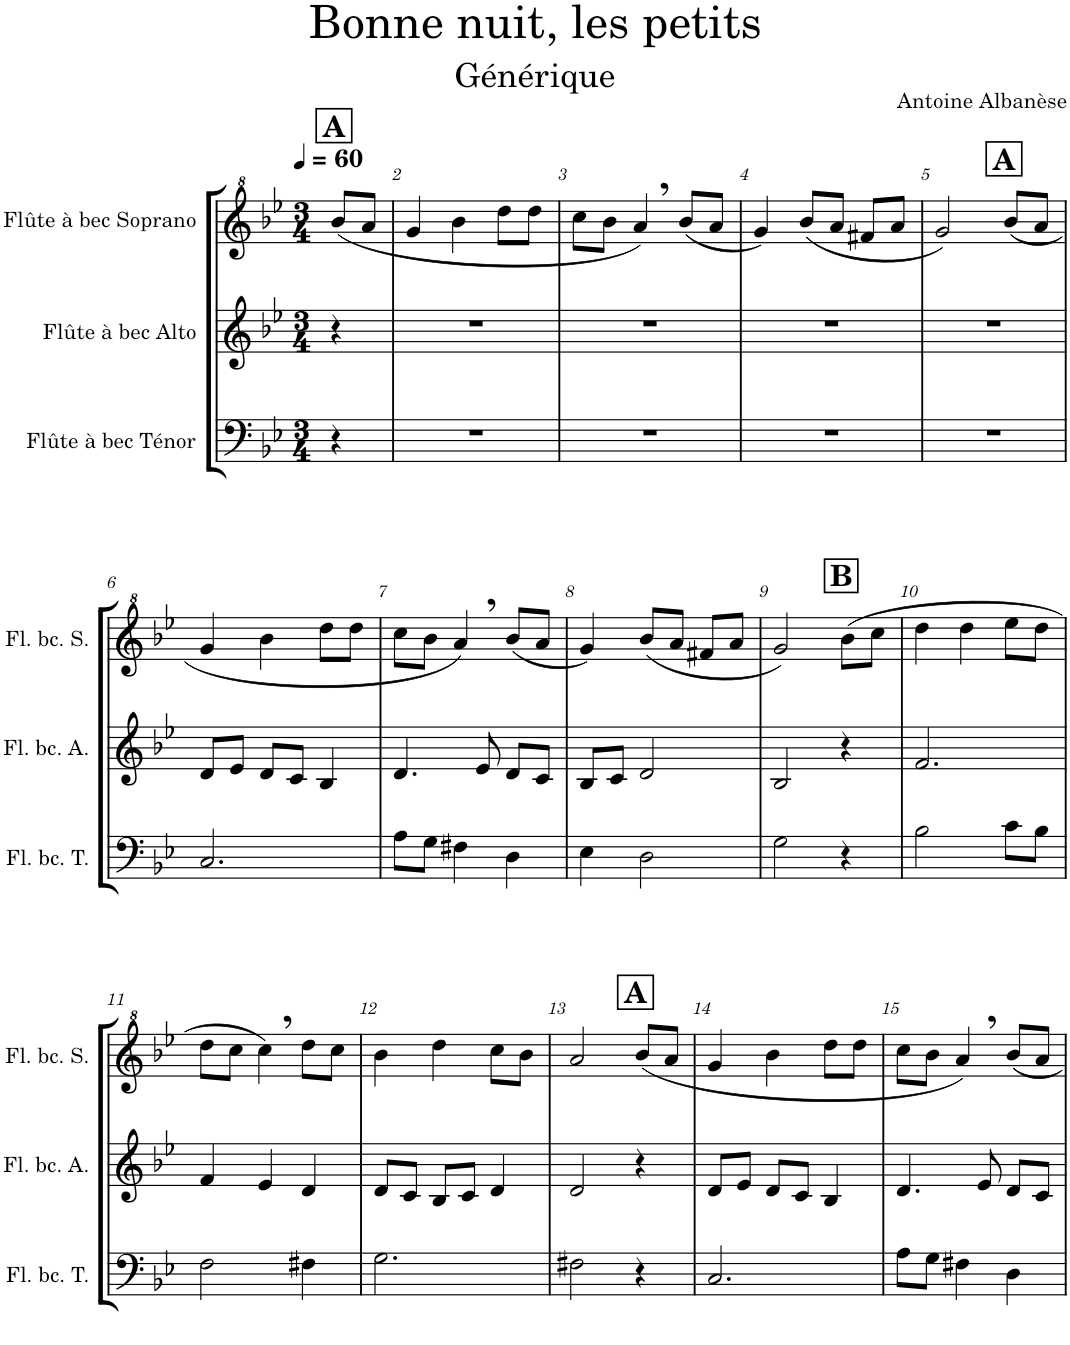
**kern	**kern	**kern
*part3	*part2	*part1
*staff3	*staff2	*staff1
*I"Flûte à bec Ténor	*I"Flûte à bec Alto	*I"Flûte à bec Soprano
*I'Fl. bc. T.	*I'Fl. bc. A.	*I'Fl. bc. S.
*clefF4	*clefG2	*clefG^2
*k[b-e-]	*k[b-e-]	*k[b-e-]
*M3/4	*M3/4	*M3/4
*MM60	*MM60	*MM60
!!LO:REH:place=s1:a:B:cj:fs=14:t=A
=1	=1	=1
4r	4r	(<8bb-/L
.	.	8aa/J
=2	=2	=2
2.r	2.r	4gg/
.	.	4bb-\
.	.	8ddd\L
.	.	8ddd\J
=3	=3	=3
2.r	2.r	8ccc\L
.	.	8bb-\J
.	.	4aa,/)
.	.	(8bb-/L
.	.	8aa/J
=4	=4	=4
2.r	2.r	4gg/)
.	.	(8bb-/L
.	.	8aa/J
.	.	8ff#X/L
.	.	8aa/J
!!LO:REH:place=s1:a:B:cj:fs=14:t=A:qo=2
=5	=5	=5
2.r	2.r	2gg/)
.	.	(<8bb-/L
.	.	8aa/J
!!LO:LB:g=z
=6	=6	=6
2.C/	8d/L	4gg/
.	8e-/J	.
.	8d/L	4bb-\
.	8c/J	.
.	4B-/	8ddd\L
.	.	8ddd\J
=7	=7	=7
8A\L	4.d/	8ccc\L
8G\J	.	8bb-\J
4F#X\	.	4aa,/)
.	8e-/	.
4D\	8d/L	(8bb-/L
.	8c/J	8aa/J
=8	=8	=8
4E-\	8B-/L	4gg/)
.	8c/J	.
2D\	2d/	(8bb-/L
.	.	8aa/J
.	.	8ff#X/L
.	.	8aa/J
!!LO:REH:place=s1:a:B:cj:fs=14:t=B:qo=2
=9	=9	=9
2G\	2B-/	2gg/)
4r	4r	(8bb-\L
.	.	8ccc\J
=10	=10	=10
2B-\	2.f/	4ddd\
.	.	4ddd\
8c\L	.	8eee-\L
8B-\J	.	8ddd\J
!!LO:LB:g=z
=11	=11	=11
2F\	4f/	8ddd\L
.	.	8ccc\J
.	4e-/	4ccc,\)
4F#X\	4d/	8ddd\L
.	.	8ccc\J
=12	=12	=12
2.G\	8d/L	4bb-\
.	8c/J	.
.	8B-/L	4ddd\
.	8c/J	.
.	4d/	8ccc\L
.	.	8bb-\J
!!LO:REH:place=s1:a:B:cj:fs=14:t=A:qo=2
=13	=13	=13
2F#X\	2d/	2aa/
4r	4r	(<8bb-/L
.	.	8aa/J
=14	=14	=14
2.C/	8d/L	4gg/
.	8e-/J	.
.	8d/L	4bb-\
.	8c/J	.
.	4B-/	8ddd\L
.	.	8ddd\J
=15	=15	=15
8A\L	4.d/	8ccc\L
8G\J	.	8bb-\J
4F#X\	.	4aa,/)
.	8e-/	.
4D\	8d/L	8bb-/L
.	8c/J	8aa/J
=	=	=
*-	*-	*-
